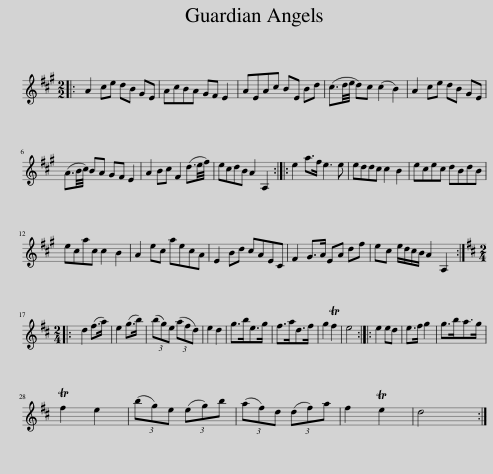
X:1
L:1/8
M:2/2
I:linebreak $
K:A
V:1 treble
V:1
|: A2 ce dB GE | AcBA GF E2 | AEAc BE Bd | (c3/2d/4e/4 d)c (c2 B2) | A2 ce dB GE |$ %5
 (A3/2B/4c/4) BA GF E2 | A2 Bc F2 (d3/2e/4f/4) | ecdB A2 A,2 :: e2 a>f e3 e | eddc c2 B2 | %10
 ecec dBdB |$ ecac c2 B2 | A2 ec aecA | E2 Bd cAEC | F2 G>A EA df | %15
 ec e/d/c/B/ A2 A,2 ::$[K:D][M:2/4] d2 (f>a) | e2 (g>b) | (3(bg)e (3(afd) | e2 d2 | %20
 g>be>g | f>ad>f | g2 Tf2 | e4 :: e2 ed | %25
 e>f g2 | g>ba>g |$ Tf2 e2 | (3(bg)e (3(eg)b | (3(af)d (3(df)a | %30
 f2 Te2 | d4 :| %32
